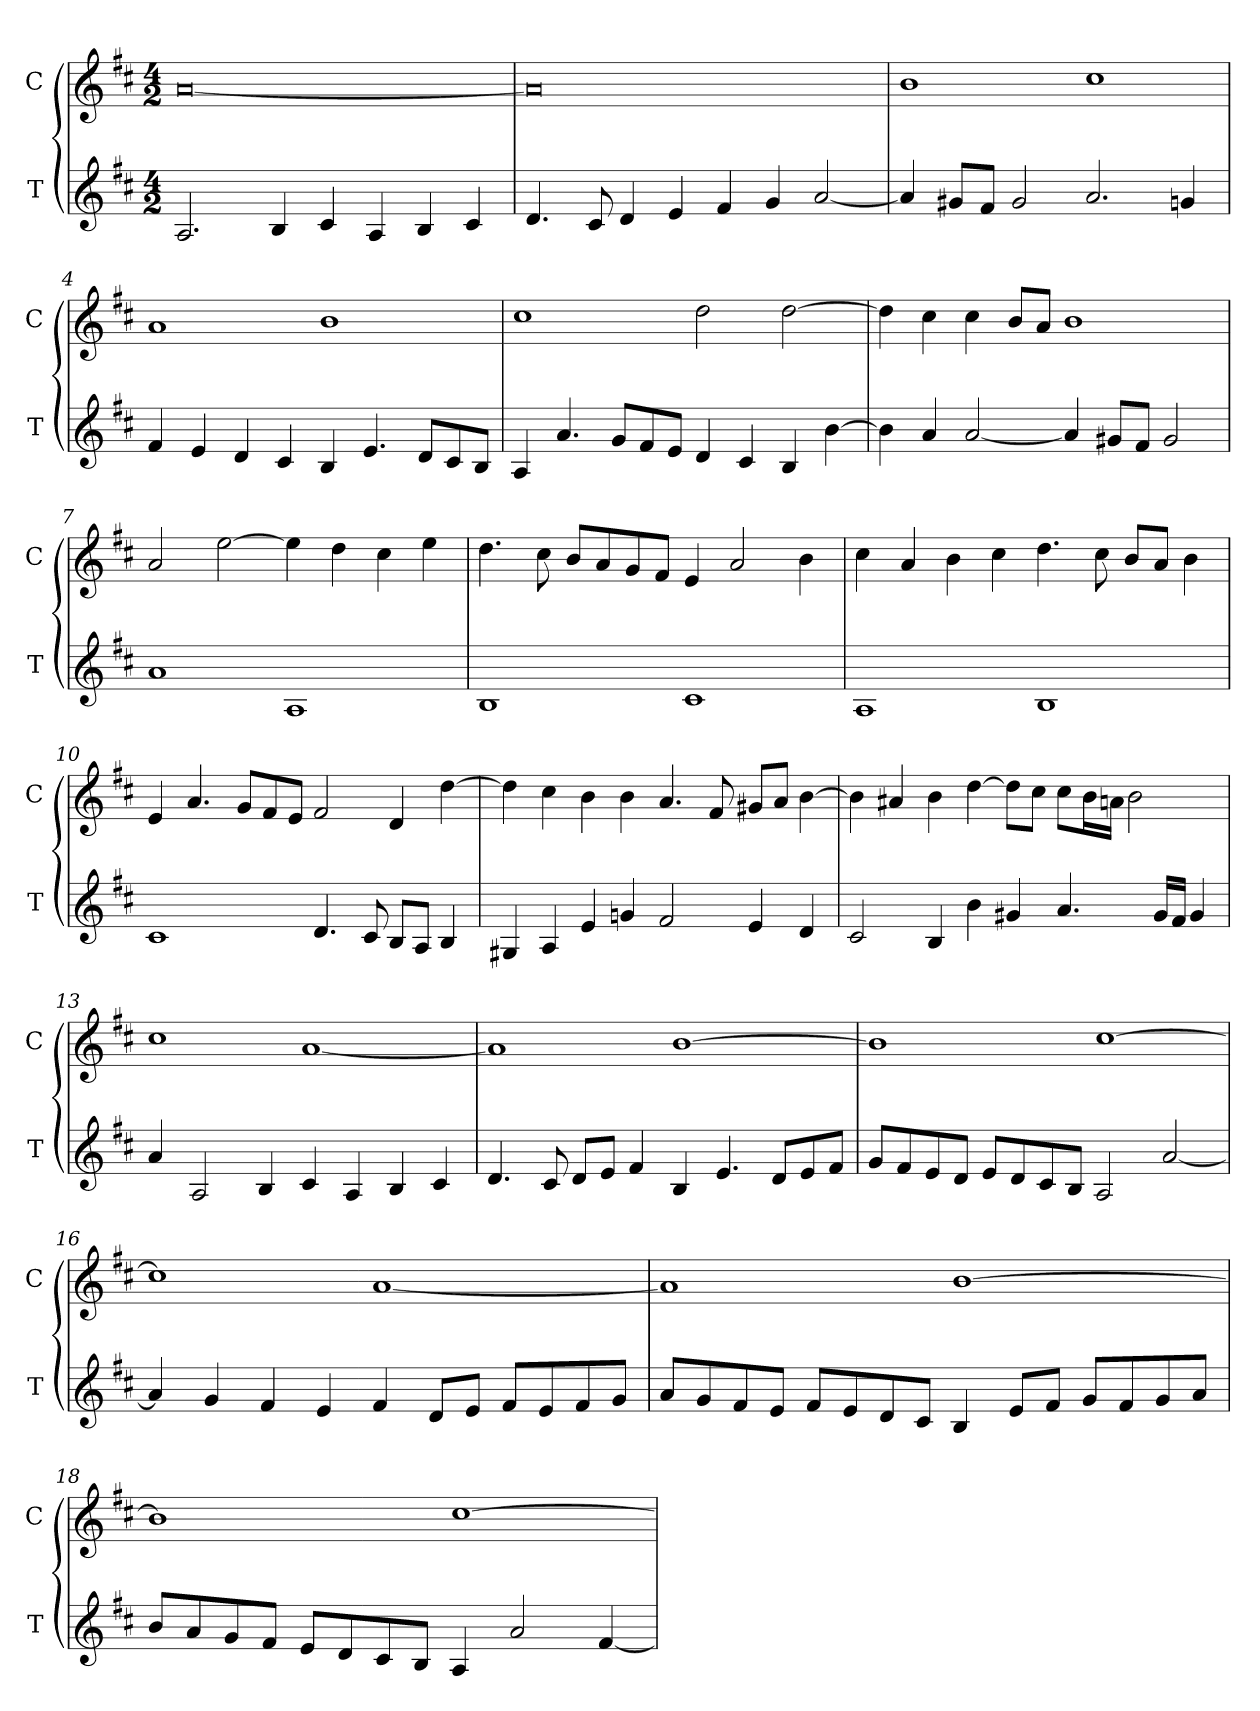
**kern	**kern
*part2	*part1
*staff2	*staff1
*I"T	*I"C
*I'T	*I'C
!!LO:PB:g=z
*clefG2	*clefG2
*ITrd1c2	*ITrd1c2
*k[]	*k[]
*C:	*C:
*M4/2	*M4/2
=1	=1
2.Gi/	[<0gi
4Ai/	.
4Bi/	.
4Gi/	.
4Ai/	.
4Bi/	.
=2	=2
4.ci/	0gi]
8Bi/	.
4ci/	.
4di/	.
4ei/	.
4fi/	.
[<2gi/	.
=3	=3
4gi/]	1ai
8f#Xi/L	.
8ei/J	.
2f#i/	.
2.gi/	1bi
4fni/	.
!!LO:LB:g=z
=4	=4
4ei/	1gi
4di/	.
4ci/	.
4Bi/	.
4Ai/	1ai
4.di/	.
8ci/L	.
8Bi/	.
8Ai/J	.
=5	=5
4Gi/	1bi
4.gi/	.
8fi/L	.
8ei/	.
8di/J	.
4ci/	2cci\
4Bi/	.
4Ai/	[>2cci\
[>4ai\	.
=6	=6
4ai\]	4cci\]
4gi/	4bi\
[<2gi/	4bi\
.	8ai/L
.	8gi/J
4gi/]	1ai
8f#Xi/L	.
8ei/J	.
2f#i/	.
!!LO:LB:g=z
=7	=7
1gi	2gi/
.	[>2ddi\
1Gi	4ddi\]
.	4cci\
.	4bi\
.	4ddi\
=8	=8
1Ai	4.cci\
.	8bi\
.	8ai/L
.	8gi/
.	8fi/
.	8ei/J
1Bi	4di/
.	2gi/
.	4ai\
=9	=9
1Gi	4bi\
.	4gi/
.	4ai\
.	4bi\
1Ai	4.cci\
.	8bi\
.	8ai/L
.	8gi/J
.	4ai\
!!LO:LB:g=z
=10	=10
1Bi	4di/
.	4.gi/
.	8fi/L
.	8ei/
.	8di/J
4.ci/	2ei/
8Bi/	.
8Ai/L	4ci/
8Gi/J	.
4Ai/	[>4cci\
=11	=11
4F#Xi/	4cci\]
4Gi/	4bi\
4di/	4ai\
4fni/	4ai\
2ei/	4.gi/
.	8ei/
4di/	8f#Xi/L
.	8gi/J
4ci/	[>4ai\
!!LO:LB:g=z
=12	=12
2Bi/	4ai\]
.	4g#Xi/
4Ai/	4ai\
4ai\	[>4cci\
4f#Xi/	8cci\L]
.	8bi\J
4.gi/	8bi\L
.	16ai\L
.	16gni\JJ
.	2ai\
16f#i/LL	.
16ei/JJ	.
4f#i/	.
=13	=13
4gi/	1bi
2Gi/	.
4Ai/	.
4Bi/	[<1gi
4Gi/	.
4Ai/	.
4Bi/	.
=14	=14
4.ci/	1gi]
8Bi/	.
8ci/L	.
8di/J	.
4ei/	.
4Ai/	[>1ai
4.di/	.
8ci/L	.
8di/	.
8ei/J	.
!!LO:PB:g=z
=15	=15
8fi/L	1ai]
8ei/	.
8di/	.
8ci/J	.
8di/L	.
8ci/	.
8Bi/	.
8Ai/J	.
2Gi/	[>1bi
[<2gi/	.
=16	=16
4gi/]	1bi]
4fi/	.
4ei/	.
4di/	.
4ei/	[<1gi
8ci/L	.
8di/J	.
8ei/L	.
8di/	.
8ei/	.
8fi/J	.
!!LO:LB:g=z
=17	=17
8gi/L	1gi]
8fi/	.
8ei/	.
8di/J	.
8ei/L	.
8di/	.
8ci/	.
8Bi/J	.
4Ai/	[>1ai
8di/L	.
8ei/J	.
8fi/L	.
8ei/	.
8fi/	.
8gi/J	.
=18	=18
8ai/L	1ai]
8gi/	.
8fi/	.
8ei/J	.
8di/L	.
8ci/	.
8Bi/	.
8Ai/J	.
4Gi/	[>1bi
2gi/	.
[<4ei/	.
=	=
*-	*-
